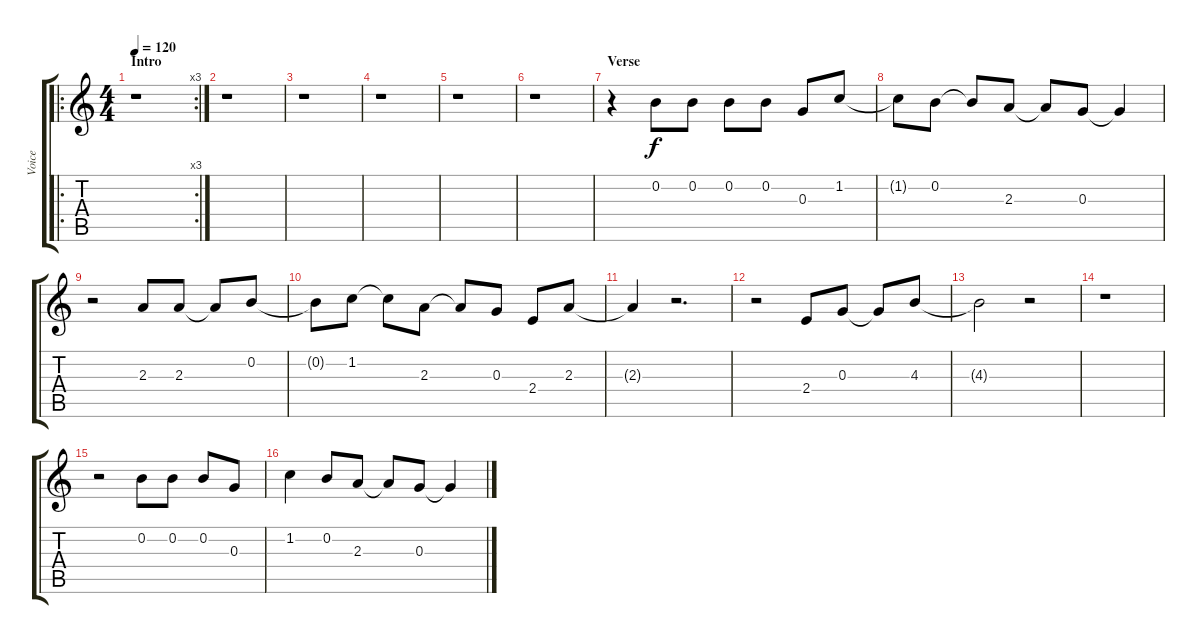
\track ("Voice" "Voice") {instrument distortionguitar}
\staff {score tabs}
\tuning (E4 B3 G3 D3 A2 E2) {hide}
\ro
\rc 3
\ts (4 4)
\section ("" "Intro")
\tempo 120
\clef g2
\ks c
r.1{dy f instrument distortionguitar} |
r.1 |
r.1 |
r.1 |
r.1 |
r.1 |
\section ("" "Verse")
r.4 0.2.8 0.2.8 0.2.8 0.2.8 0.3.8 1.2.8 |
1.2{t}.8 0.2.8 0.2{t}.8 2.3.8 2.3{t}.8 0.3.8 0.3{t}.4 |
r.2 2.3.8 2.3.8 2.3{t}.8 0.2.8 |
0.2{t}.8 1.2.8 1.2{t}.8 2.3.8 2.3{t}.8 0.3.8 2.4.8 2.3.8 |
2.3{t}.4 r.2{d} |
r.2 2.4.8 0.3.8 0.3{t}.8 4.3.8 |
4.3{t}.2 r.2 |
r.1 |
r.2 0.2.8 0.2.8 0.2.8 0.3.8 |
1.2.4 0.2.8 2.3.8 2.3{t}.8 0.3.8 0.3{t}.4
